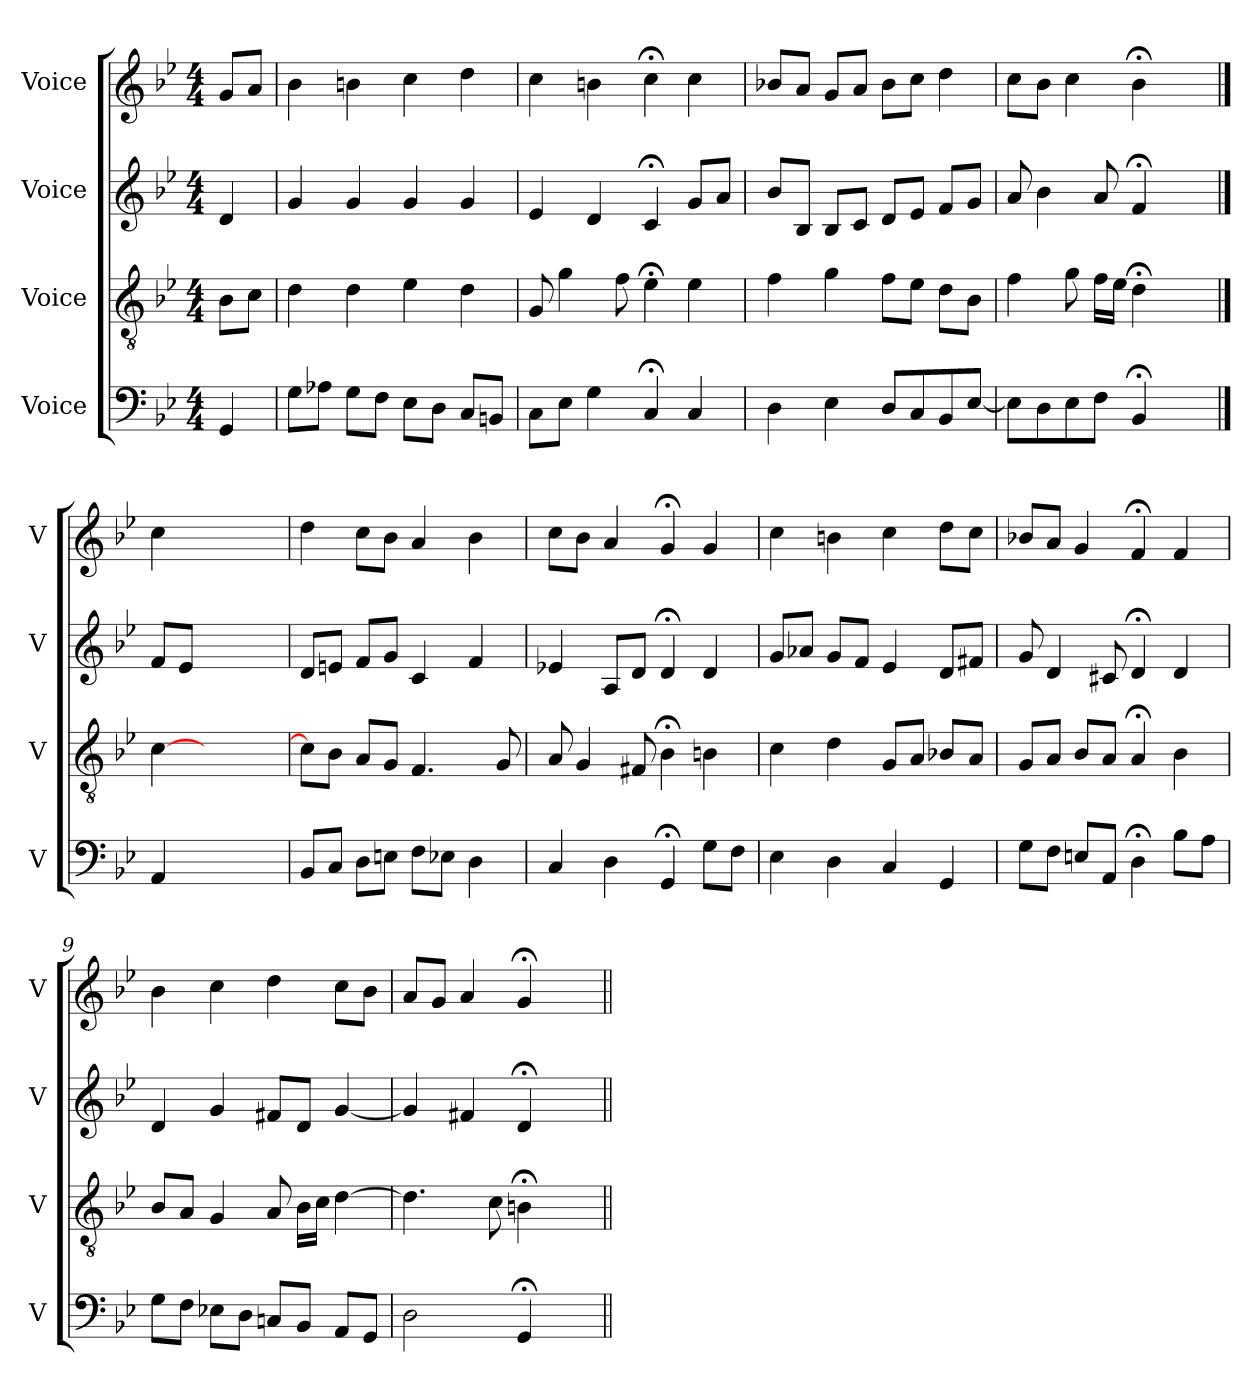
**kern	**kern	**kern	**kern
*part4	*part3	*part2	*part1
*staff4	*staff3	*staff2	*staff1
*I"Voice	*I"Voice	*I"Voice	*I"Voice
*I'V	*I'V	*I'V	*I'V
*clefF4	*clefGv2	*clefG2	*clefG2
*k[b-e-]	*k[b-e-]	*k[b-e-]	*k[b-e-]
*M4/4	*M4/4	*M4/4	*M4/4
*MM100	*MM100	*MM100	*MM100
=	=	=	=
4GG/	8B-\L	4d/	8g/L
.	8c\J	.	8a/J
=1	=1	=1	=1
8G\L	4d\	4g/	4b-\
8A-X\J	.	.	.
8G\L	4d\	4g/	4bn\
8F\J	.	.	.
8E-\L	4e-\	4g/	4cc\
8D\J	.	.	.
8C/L	4d\	4g/	4dd\
8BBn/J	.	.	.
=2	=2	=2	=2
8C\L	8G/	4e-/	4cc\
8E-\J	4g\	.	.
4G\	.	4d/	4bn\
.	8f\	.	.
4C;/	4e-;\	4c;/	4cc;\
4C/	4e-\	8g/L	4cc\
.	.	8a/J	.
=3	=3	=3	=3
4D\	4f\	8b-/L	8b-X/L
.	.	8B-/J	8a/J
4E-\	4g\	8B-/L	8g/L
.	.	8c/J	8a/J
8D/L	8f\L	8d/L	8b-\L
8C/	8e-\J	8e-/J	8cc\J
8BB-/	8d\L	8f/L	4dd\
[8E-/J	8B-\J	8g/J	.
!!LO:LB:g=z
=4	=4	=4	=4
8E-\L]	4f\	8a/	8cc\L
8D\	.	4b-\	8b-\J
8E-\	8g\	.	4cc\
8F\J	16f\LL	8a/	.
.	16e-\JJ	.	.
4BB-;/	4d;\	4f;/	4b-;\
4ryy	4ryy	4ryy	4ryy
==	==	==	==
4AA/	[4c\	8f/L	4cc\
.	.	8e-/J	.
2.ryy	2.ryy	2.ryy	2.ryy
=5	=5	=5	=5
8BB-/L	8c\L]	8d/L	4dd\
8C/J	8B-\J	8en/J	.
8D\L	8A/L	8f/L	8cc\L
8En\J	8G/J	8g/J	8b-\J
8F\L	4.F/	4c/	4a/
8E-X\J	.	.	.
4D\	.	4f/	4b-\
.	8G/	.	.
=6	=6	=6	=6
4C/	8A/	4e-X/	8cc\L
.	4G/	.	8b-\J
4D\	.	8A/L	4a/
.	8F#X/	8d/J	.
4GG;/	4B-;\	4d;/	4g;/
8G\L	4Bn\	4d/	4g/
8F\J	.	.	.
!!LO:LB:g=z
=7	=7	=7	=7
4E-\	4c\	8g/L	4cc\
.	.	8a-X/J	.
4D\	4d\	8g/L	4bn\
.	.	8f/J	.
4C/	8G/L	4e-/	4cc\
.	8A/J	.	.
4GG/	8B-X/L	8d/L	8dd\L
.	8A/J	8f#X/J	8cc\J
=8	=8	=8	=8
8G\L	8G/L	8g/	8b-X/L
8F\J	8A/J	4d/	8a/J
8En/L	8B-/L	.	4g/
8AA/J	8A/J	8c#X/	.
4D;\	4A;/	4d;/	4f;/
8B-\L	4B-\	4d/	4f/
8A\J	.	.	.
=9	=9	=9	=9
8G\L	8B-/L	4d/	4b-\
8F\J	8A/J	.	.
8E-X\L	4G/	4g/	4cc\
8D\J	.	.	.
8Cn/L	8A/	8f#X/L	4dd\
8BB-/J	16B-\LL	8d/J	.
.	16c\JJ	.	.
8AA/L	[4d\	[4g/	8cc\L
8GG/J	.	.	8b-\J
=10	=10	=10	=10
2D\	4.d\]	4g/]	8a/L
.	.	.	8g/J
.	.	4f#X/	4a/
.	8c\	.	.
4GG;/	4Bn;\	4d;/	4g;/
4ryy	4ryy	4ryy	4ryy
=||	=||	=||	=||
*-	*-	*-	*-
